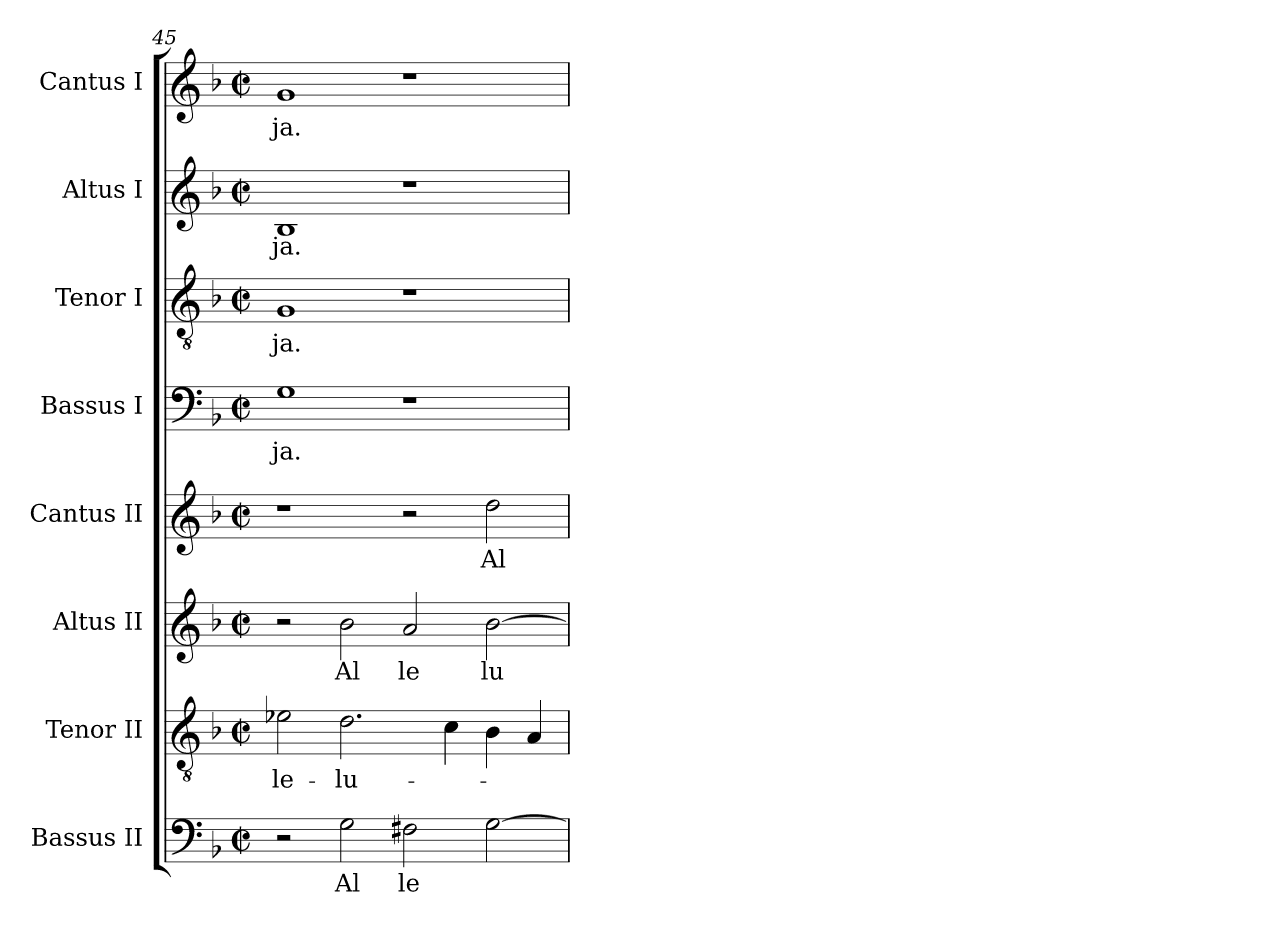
**kern	**text	**kern	**text	**kern	**text	**kern	**text	**kern	**text	**kern	**text	**kern	**text	**kern	**text
*part8	*part8	*part7	*part7	*part6	*part6	*part5	*part5	*part4	*part4	*part3	*part3	*part2	*part2	*part1	*part1
*staff8	*staff8	*staff7	*staff7	*staff6	*staff6	*staff5	*staff5	*staff4	*staff4	*staff3	*staff3	*staff2	*staff2	*staff1	*staff1
*I"Bassus II	*	*I"Tenor II	*	*I"Altus II	*	*I"Cantus II	*	*I"Bassus I	*	*I"Tenor I	*	*I"Altus I	*	*I"Cantus I	*
*clefF4	*	*clefGv2	*	*clefG2	*	*clefG2	*	*clefF4	*	*clefGv2	*	*clefG2	*	*clefG2	*
*k[b-]	*	*k[b-]	*	*k[b-]	*	*k[b-]	*	*k[b-]	*	*k[b-]	*	*k[b-]	*	*k[b-]	*
*F:	*	*F:	*	*F:	*	*F:	*	*F:	*	*F:	*	*F:	*	*F:	*
*M2/2	*	*M2/2	*	*M2/2	*	*M2/2	*	*M2/2	*	*M2/2	*	*M2/2	*	*M2/2	*
*met(c|)	*	*met(c|)	*	*met(c|)	*	*met(c|)	*	*met(c|)	*	*met(c|)	*	*met(c|)	*	*met(c|)	*
=45	=45	=45	=45	=45	=45	=45	=45	=45	=45	=45	=45	=45	=45	=45	=45
!	!	!	!LO:LY:b:cj	!	!	!	!	!	!LO:LY:b:cj	!	!LO:LY:b:cj	!	!LO:LY:b:cj	!	!LO:LY:b:cj
2r	.	2e-X\	-le-	2r	.	1r	.	1G	-ja.	1G	ja.	1B-	ja.	1g	ja.
!	!LO:LY:b:cj	!	!LO:LY:b:cj	!	!LO:LY:b:cj	!	!	!	!	!	!	!	!	!	!
2G\	Al	2.d\	-lu-	2b-\	Al	.	.	.	.	.	.	.	.	.	.
!	!LO:LY:b:cj	!	!	!	!LO:LY:b:cj	!	!	!	!	!	!	!	!	!	!
2F#X\	le	.	.	2a/	le	2r	.	1r	.	1r	.	1r	.	1r	.
.	.	4c\	.	.	.	.	.	.	.	.	.	.	.	.	.
!	!	!	!	!	!LO:LY:b:cj	!	!LO:LY:b:cj	!	!	!	!	!	!	!	!
[>2G\	.	4B-\	.	[>2b-\	lu	2dd\	Al	.	.	.	.	.	.	.	.
.	.	4A/	.	.	.	.	.	.	.	.	.	.	.	.	.
=	=	=	=	=	=	=	=	=	=	=	=	=	=	=	=
*-	*-	*-	*-	*-	*-	*-	*-	*-	*-	*-	*-	*-	*-	*-	*-
